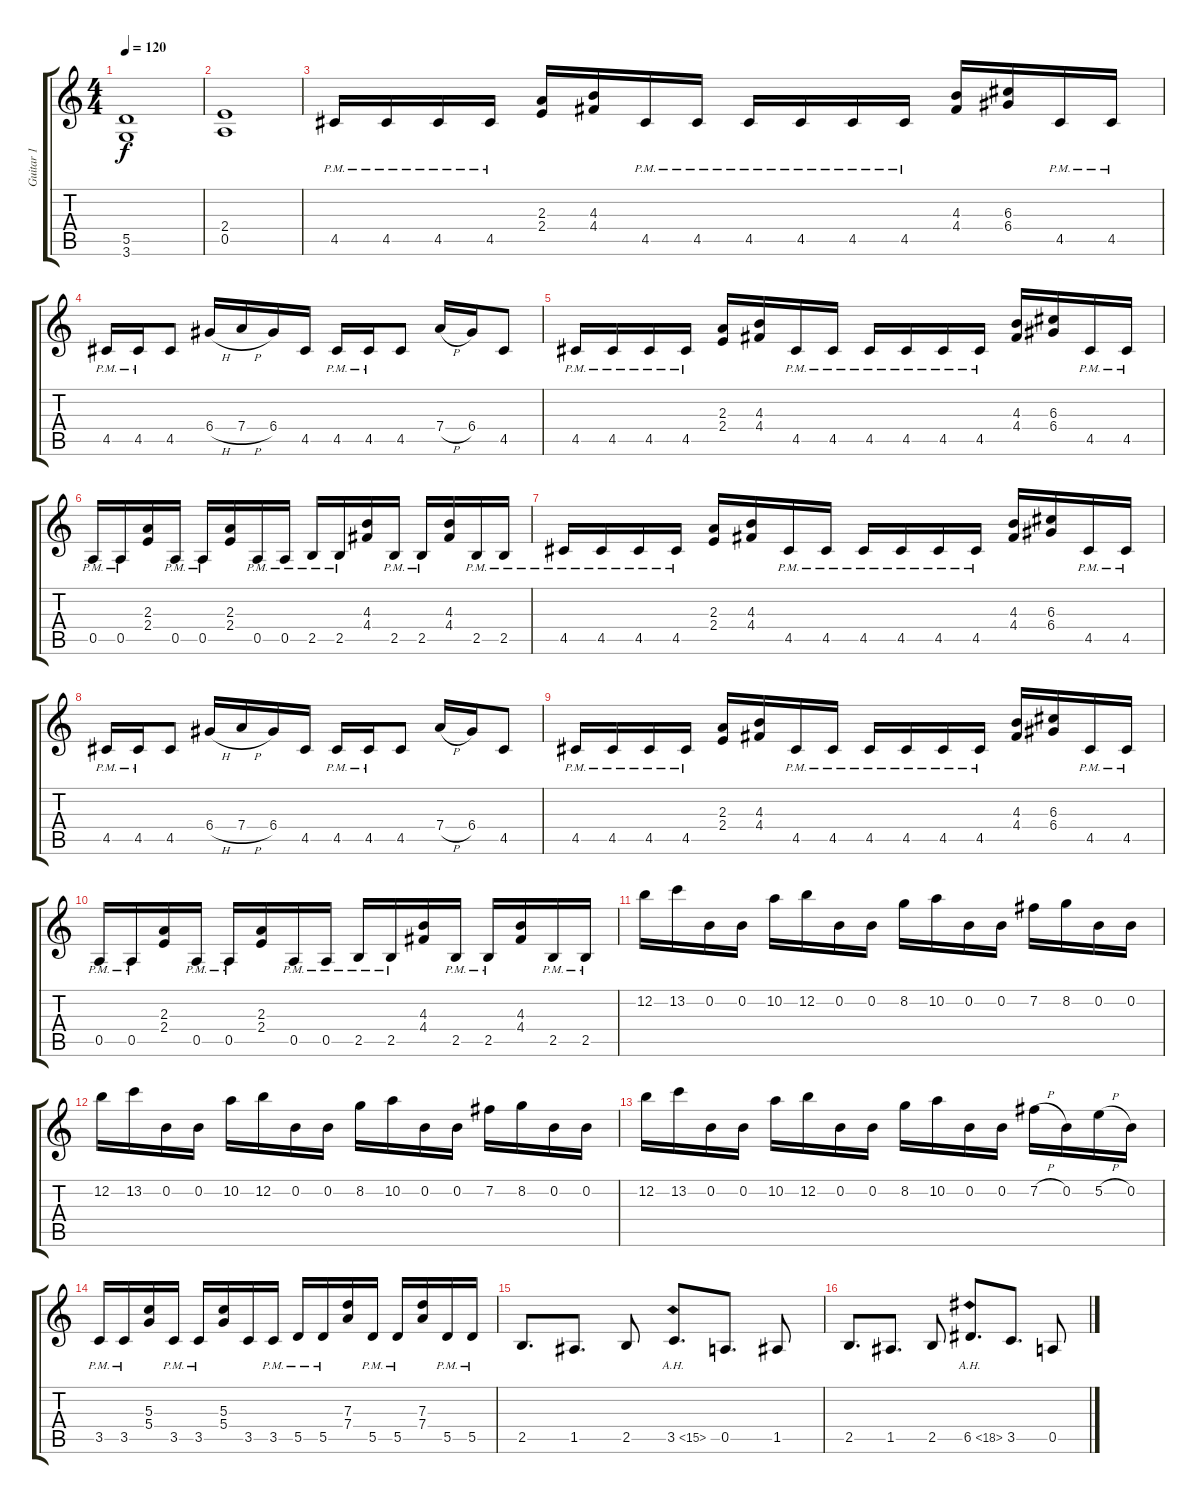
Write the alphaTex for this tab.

\track ("Guitar 1" "Guitar 1") {instrument distortionguitar}
\staff {score tabs}
\tuning (E4 B3 G3 D3 A2 E2) {hide}
\ts (4 4)
\tempo 120
\clef g2
\ks c
(5.5 3.6).1{dy f} |
(2.4 0.5).1 |
4.5{pm}.16 4.5{pm}.16 4.5{pm}.16 4.5{pm}.16 (2.3 2.4).16 (4.3 4.4).16 4.5{pm}.16 4.5{pm}.16 4.5{pm}.16 4.5{pm}.16 4.5{pm}.16 4.5{pm}.16 (4.3 4.4).16 (6.3 6.4).16 4.5{pm}.16 4.5{pm}.16 |
4.5{pm}.16 4.5{pm}.16 4.5.8 6.4{h}.16 7.4{h}.16 6.4.16 4.5.16 4.5{pm}.16 4.5{pm}.16 4.5.8 7.4{h}.16 6.4.16 4.5.8 |
4.5{pm}.16 4.5{pm}.16 4.5{pm}.16 4.5{pm}.16 (2.3 2.4).16 (4.3 4.4).16 4.5{pm}.16 4.5{pm}.16 4.5{pm}.16 4.5{pm}.16 4.5{pm}.16 4.5{pm}.16 (4.3 4.4).16 (6.3 6.4).16 4.5{pm}.16 4.5{pm}.16 |
0.5{pm}.16 0.5{pm}.16 (2.3 2.4).16 0.5{pm}.16 0.5{pm}.16 (2.3 2.4).16 0.5{pm}.16 0.5{pm}.16 2.5{pm}.16 2.5{pm}.16 (4.3 4.4).16 2.5{pm}.16 2.5{pm}.16 (4.3 4.4).16 2.5{pm}.16 2.5{pm}.16 |
4.5{pm}.16 4.5{pm}.16 4.5{pm}.16 4.5{pm}.16 (2.3 2.4).16 (4.3 4.4).16 4.5{pm}.16 4.5{pm}.16 4.5{pm}.16 4.5{pm}.16 4.5{pm}.16 4.5{pm}.16 (4.3 4.4).16 (6.3 6.4).16 4.5{pm}.16 4.5{pm}.16 |
4.5{pm}.16 4.5{pm}.16 4.5.8 6.4{h}.16 7.4{h}.16 6.4.16 4.5.16 4.5{pm}.16 4.5{pm}.16 4.5.8 7.4{h}.16 6.4.16 4.5.8 |
4.5{pm}.16 4.5{pm}.16 4.5{pm}.16 4.5{pm}.16 (2.3 2.4).16 (4.3 4.4).16 4.5{pm}.16 4.5{pm}.16 4.5{pm}.16 4.5{pm}.16 4.5{pm}.16 4.5{pm}.16 (4.3 4.4).16 (6.3 6.4).16 4.5{pm}.16 4.5{pm}.16 |
0.5{pm}.16 0.5{pm}.16 (2.3 2.4).16 0.5{pm}.16 0.5{pm}.16 (2.3 2.4).16 0.5{pm}.16 0.5{pm}.16 2.5{pm}.16 2.5{pm}.16 (4.3 4.4).16 2.5{pm}.16 2.5{pm}.16 (4.3 4.4).16 2.5{pm}.16 2.5{pm}.16 |
12.2.16{volume 10} 13.2.16 0.2.16 0.2.16 10.2.16 12.2.16 0.2.16 0.2.16 8.2.16 10.2.16 0.2.16 0.2.16 7.2.16 8.2.16 0.2.16 0.2.16 |
12.2.16 13.2.16 0.2.16 0.2.16 10.2.16 12.2.16 0.2.16 0.2.16 8.2.16 10.2.16 0.2.16 0.2.16 7.2.16 8.2.16 0.2.16 0.2.16 |
12.2.16 13.2.16 0.2.16 0.2.16 10.2.16 12.2.16 0.2.16 0.2.16 8.2.16 10.2.16 0.2.16 0.2.16 7.2{h}.16 0.2.16 5.2{h}.16 0.2.16 |
3.5{pm}.16 3.5{pm}.16 (5.3 5.4).16 3.5{pm}.16 3.5{pm}.16 (5.3 5.4).16 3.5.16 3.5{pm}.16 5.5{pm}.16 5.5{pm}.16 (7.3 7.4).16 5.5{pm}.16 5.5{pm}.16 (7.3 7.4).16 5.5{pm}.16 5.5{pm}.16 |
2.5.8{d volume 12} 1.5.8{d} 2.5.8 3.5{ah 12}.8{d} 0.5.8{d} 1.5.8 |
2.5.8{d} 1.5.8{d} 2.5.8 6.5{ah 12}.8{d} 3.5.8{d} 0.5.8
